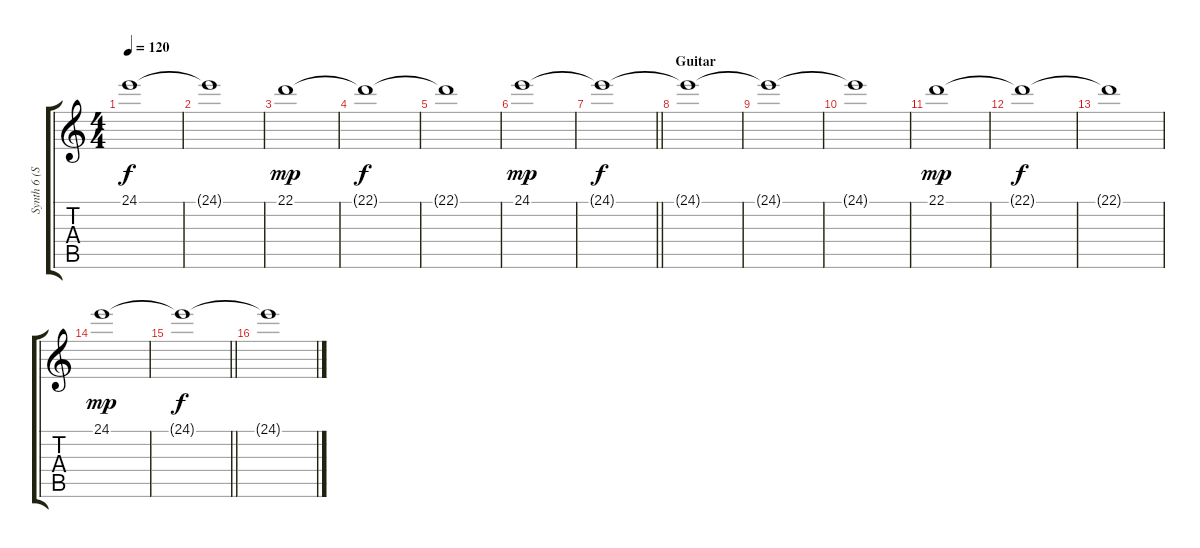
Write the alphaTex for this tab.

\track ("Synth 6 (String 3)" "Synth 6 (S") {instrument stringensemble2}
\staff {score tabs}
\tuning (E4 B3 G3 D3 A2 E2) {hide}
\ts (4 4)
\tempo 120
\clef g2
\ks c
24.1{t}.1{dy f} |
24.1{t}.1 |
22.1.1{dy mp} |
22.1{t}.1{dy f} |
22.1{t}.1 |
24.1.1{dy mp} |
\barLineRight lightlight
24.1{t}.1{dy f} |
\section ("" "Guitar")
24.1{t}.1 |
24.1{t}.1 |
24.1{t}.1 |
22.1.1{dy mp} |
22.1{t}.1{dy f} |
22.1{t}.1 |
24.1.1{dy mp} |
\barLineRight lightlight
24.1{t}.1{dy f} |
24.1{t}.1
